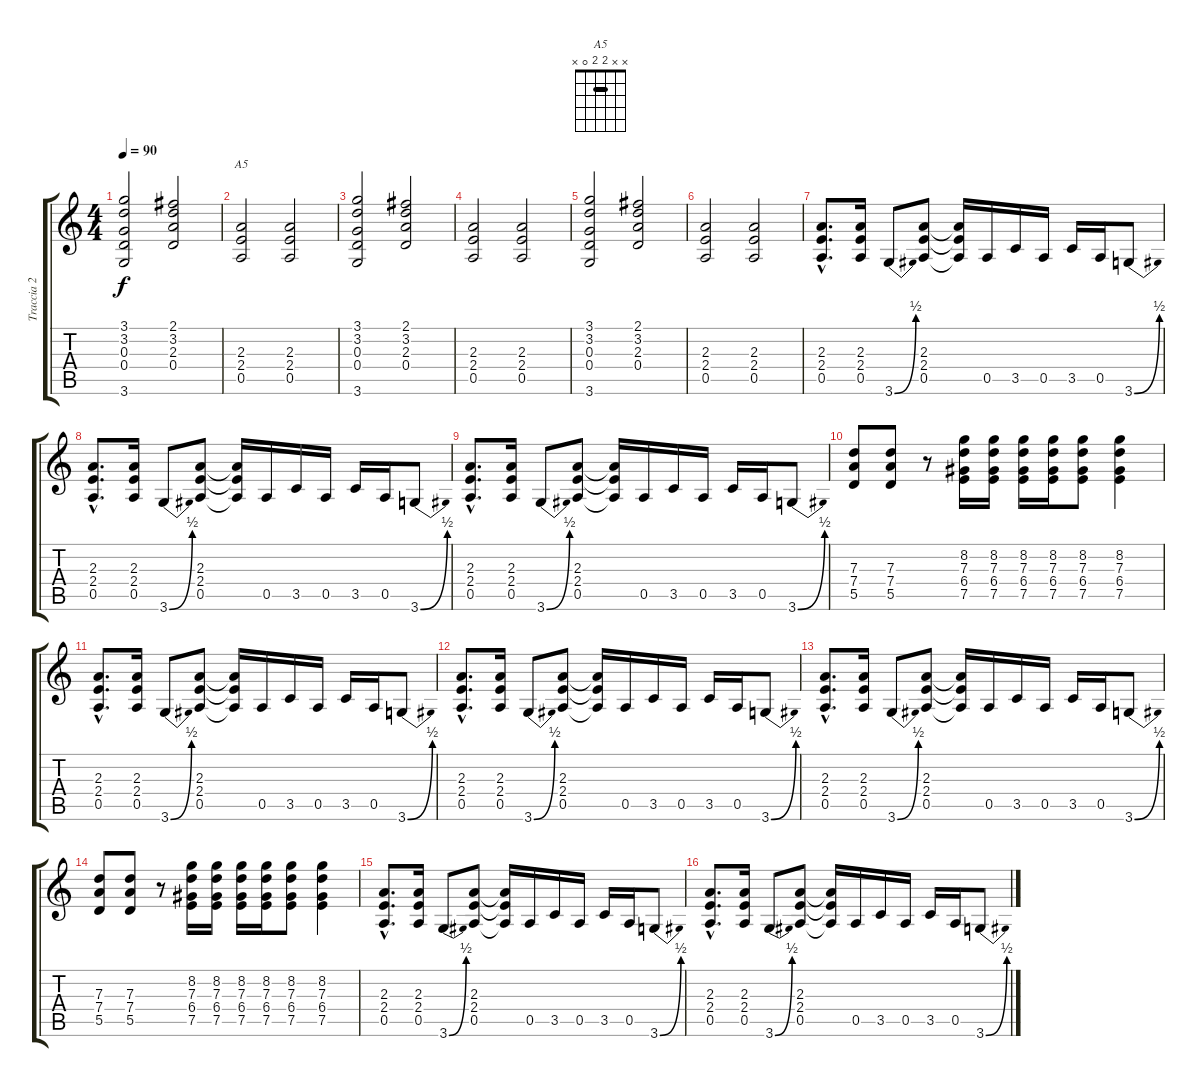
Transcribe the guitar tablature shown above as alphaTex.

\track ("Traccia 2" "Traccia 2") {instrument distortionguitar}
\staff {score tabs}
\tuning (E4 B3 G3 D3 A2 E2) {hide}
\chord ("A5" x x 2 2 0 x) {barre 2}
\ts (4 4)
\tempo 90
\clef g2
\ks c
(3.1 3.2 0.3 0.4 3.6).2{dy f} (2.1 3.2 2.3 0.4).2 |
(2.3 2.4 0.5).2{ch "A5"} (2.3 2.4 0.5).2 |
(3.1 3.2 0.3 0.4 3.6).2 (2.1 3.2 2.3 0.4).2 |
(2.3 2.4 0.5).2 (2.3 2.4 0.5).2 |
(3.1 3.2 0.3 0.4 3.6).2 (2.1 3.2 2.3 0.4).2 |
(2.3 2.4 0.5).2 (2.3 2.4 0.5).2 |
(2.3{hac} 2.4{hac} 0.5{hac}).8{d} (2.3 2.4 0.5).16 3.6{be (bend 0 0 60 2)}.8 (2.3 2.4 0.5).8 (2.3{t} 2.4{t} 0.5{t}).16 0.5.16 3.5.16 0.5.16 3.5.16 0.5.16 3.6{be (bend 0 0 60 2)}.8 |
(2.3{hac} 2.4{hac} 0.5{hac}).8{d} (2.3 2.4 0.5).16 3.6{be (bend 0 0 60 2)}.8 (2.3 2.4 0.5).8 (2.3{t} 2.4{t} 0.5{t}).16 0.5.16 3.5.16 0.5.16 3.5.16 0.5.16 3.6{be (bend 0 0 60 2)}.8 |
(2.3{hac} 2.4{hac} 0.5{hac}).8{d} (2.3 2.4 0.5).16 3.6{be (bend 0 0 60 2)}.8 (2.3 2.4 0.5).8 (2.3{t} 2.4{t} 0.5{t}).16 0.5.16 3.5.16 0.5.16 3.5.16 0.5.16 3.6{be (bend 0 0 60 2)}.8 |
(7.3 7.4 5.5).8 (7.3 7.4 5.5).8 r.8 (8.2 7.3 6.4 7.5).16 (8.2 7.3 6.4 7.5).16 (8.2 7.3 6.4 7.5).16 (8.2 7.3 6.4 7.5).16 (8.2 7.3 6.4 7.5).8 (8.2 7.3 6.4 7.5).4 |
(2.3{hac} 2.4{hac} 0.5{hac}).8{d} (2.3 2.4 0.5).16 3.6{be (bend 0 0 60 2)}.8 (2.3 2.4 0.5).8 (2.3{t} 2.4{t} 0.5{t}).16 0.5.16 3.5.16 0.5.16 3.5.16 0.5.16 3.6{be (bend 0 0 60 2)}.8 |
(2.3{hac} 2.4{hac} 0.5{hac}).8{d} (2.3 2.4 0.5).16 3.6{be (bend 0 0 60 2)}.8 (2.3 2.4 0.5).8 (2.3{t} 2.4{t} 0.5{t}).16 0.5.16 3.5.16 0.5.16 3.5.16 0.5.16 3.6{be (bend 0 0 60 2)}.8 |
(2.3{hac} 2.4{hac} 0.5{hac}).8{d} (2.3 2.4 0.5).16 3.6{be (bend 0 0 60 2)}.8 (2.3 2.4 0.5).8 (2.3{t} 2.4{t} 0.5{t}).16 0.5.16 3.5.16 0.5.16 3.5.16 0.5.16 3.6{be (bend 0 0 60 2)}.8 |
(7.3 7.4 5.5).8 (7.3 7.4 5.5).8 r.8 (8.2 7.3 6.4 7.5).16 (8.2 7.3 6.4 7.5).16 (8.2 7.3 6.4 7.5).16 (8.2 7.3 6.4 7.5).16 (8.2 7.3 6.4 7.5).8 (8.2 7.3 6.4 7.5).4 |
(2.3{hac} 2.4{hac} 0.5{hac}).8{d} (2.3 2.4 0.5).16 3.6{be (bend 0 0 60 2)}.8 (2.3 2.4 0.5).8 (2.3{t} 2.4{t} 0.5{t}).16 0.5.16 3.5.16 0.5.16 3.5.16 0.5.16 3.6{be (bend 0 0 60 2)}.8 |
(2.3{hac} 2.4{hac} 0.5{hac}).8{d} (2.3 2.4 0.5).16 3.6{be (bend 0 0 60 2)}.8 (2.3 2.4 0.5).8 (2.3{t} 2.4{t} 0.5{t}).16 0.5.16 3.5.16 0.5.16 3.5.16 0.5.16 3.6{be (bend 0 0 60 2)}.8
